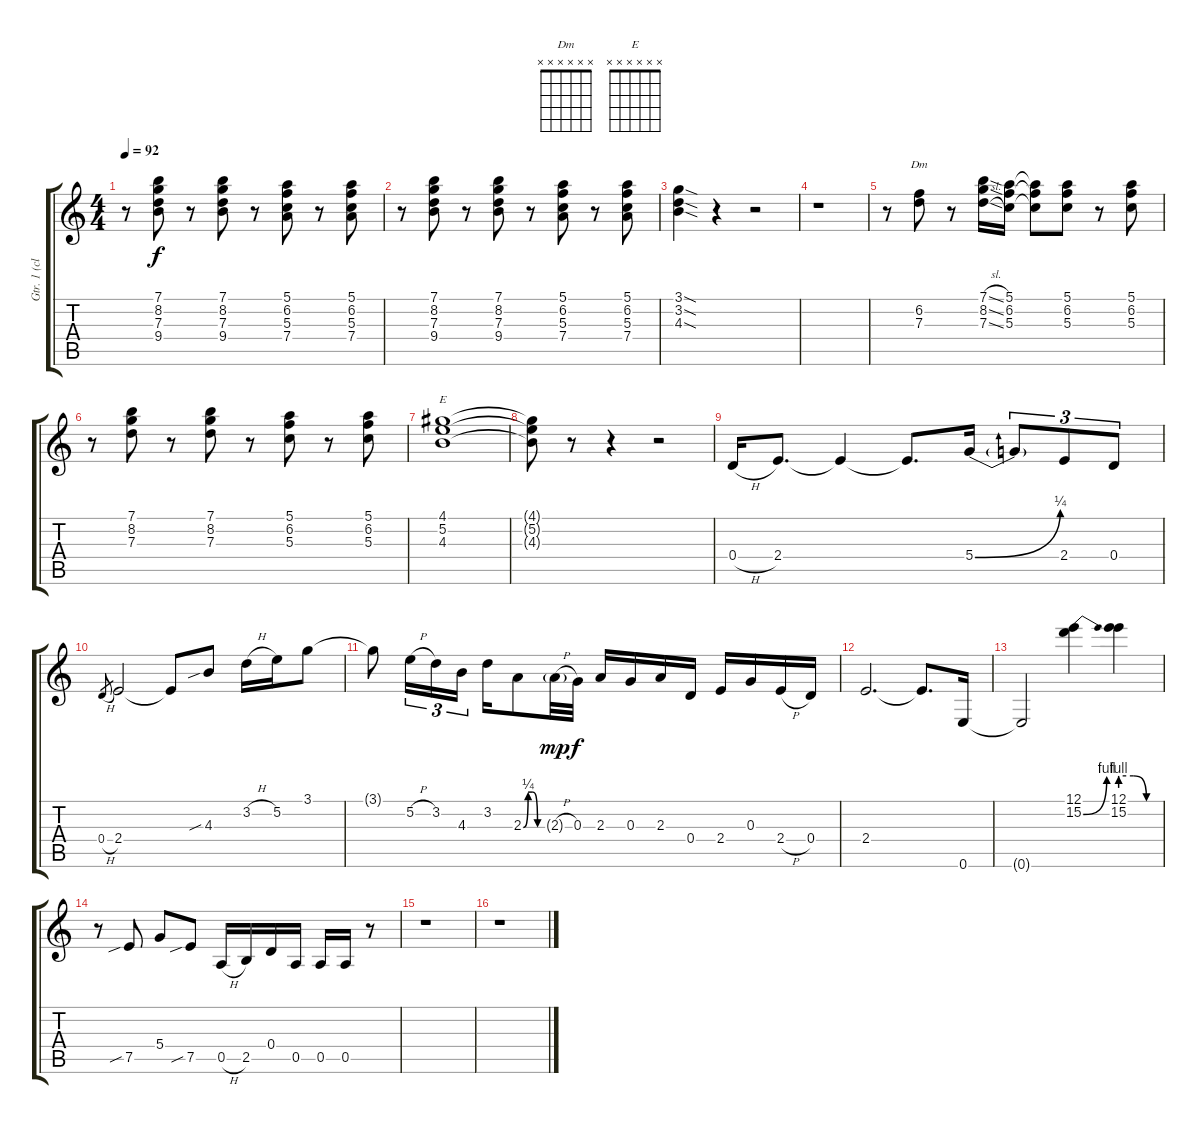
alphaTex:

\track ("Gtr. 1 (clean)" "Gtr. 1 (cl") {instrument electricguitarclean}
\staff {score tabs}
\tuning (E4 B3 G3 D3 A2 E2) {hide}
\chord ("Dm" x x x x x x)
\chord ("E" x x x x x x)
\ts (4 4)
\tempo 92
\clef g2
\ks c
r.8{dy f} (7.1 8.2 7.3 9.4).8 r.8 (7.1 8.2 7.3 9.4).8 r.8 (5.1 6.2 5.3 7.4).8 r.8 (5.1 6.2 5.3 7.4).8 |
r.8 (7.1 8.2 7.3 9.4).8 r.8 (7.1 8.2 7.3 9.4).8 r.8 (5.1 6.2 5.3 7.4).8 r.8 (5.1 6.2 5.3 7.4).8 |
(3.1{sod} 3.2{sod} 4.3{sod}).4 r.4 r.2 |
r.1 |
r.8 (6.2 7.3).8{ch "Dm"} r.8 (7.1{sl} 8.2{sl} 7.3{sl}).16 (5.1 6.2 5.3).16 (5.1{t} 6.2{t} 5.3{t}).8 (5.1 6.2 5.3).8 r.8 (5.1 6.2 5.3).8 |
r.8 (7.1 8.2 7.3).8 r.8 (7.1 8.2 7.3).8 r.8 (5.1 6.2 5.3).8 r.8 (5.1 6.2 5.3).8 |
(4.1 5.2 4.3).1{ch "E"} |
(4.1{t} 5.2{t} 4.3{t}).8 r.8 r.4 r.2 |
0.4{h}.16{volume 16 instrument electricguitarclean} 2.4.8{d} 2.4{t}.4 2.4{t}.8{d} 5.4{be (bend 0 0 60 1)}.16 5.4{t}.8{tu (3 2)} 2.4.8{tu (3 2)} 0.4.8{tu (3 2)} |
0.4{h}.8{gr} 2.4.2 2.4{t}.8 4.3{sib}.8 3.2{h}.16 5.2.16 3.1.8 |
3.1{t}.8 5.2{h}.16{tu (3 2)} 3.2.16{tu (3 2)} 4.3.16{tu (3 2)} 3.2.16 2.3{be (custom 0 0 15 1 30 1 45 0 60 0)}.8 2.3{h g}.32{dy mp} 0.3.32{dy f} 2.3.16 0.3.16 2.3.16 0.4.16 2.4.16 0.3.16 2.4{h}.16 0.4.16 |
2.4.2{d} 2.4{t}.8{d} 0.6.16 |
0.6{t}.2 (12.1 15.2{be (bend 0 0 60 4)}).4 (12.1 15.2{be (custom 0 4 20 4 40 0 60 0)}).4 |
r.8 7.5{sib}.8 5.4.8 7.5{sib}.8 0.5{h}.16 2.5.16 0.4.16 0.5.16 0.5.16 0.5.16 r.8 |
r.1 |
r.1
